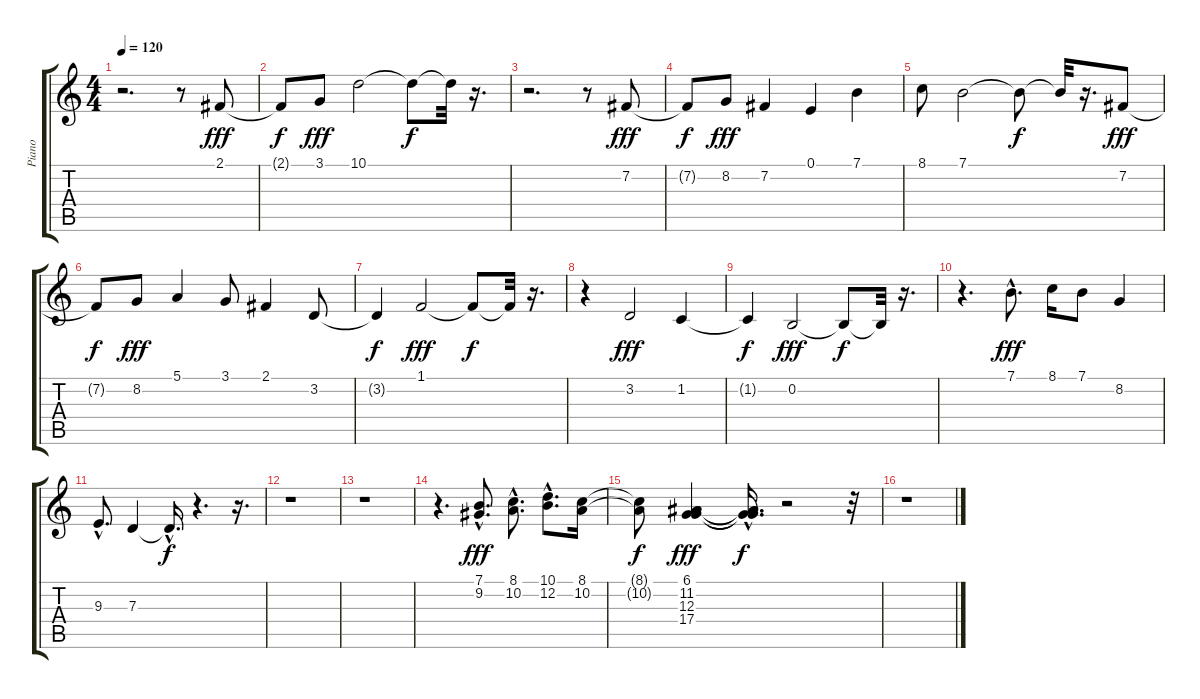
\track ("Piano" "Piano") {instrument acousticgrandpiano}
\staff {score tabs}
\tuning (E4 B3 G3 D3 A2 E2) {hide}
\ts (4 4)
\tempo 120
\clef g2
\ks c
r.2{d dy fff instrument acousticgrandpiano} r.8 2.1.8 |
2.1{t}.8{dy f} 3.1.8{dy fff} 10.1.2 10.1{t}.8{dy f} 10.1{t}.32 r.16{d} |
r.2{d} r.8 7.2.8{dy fff} |
7.2{t}.8{dy f} 8.2.8{dy fff} 7.2.4 0.1.4 7.1.4 |
8.1.8 7.1.2 7.1{t}.8{dy f} 7.1{t}.32 r.16{d} 7.2.8{dy fff} |
7.2{t}.8{dy f} 8.2.8{dy fff} 5.1.4 3.1.8 2.1.4 3.2.8 |
3.2{t}.4{dy f} 1.1.2{dy fff} 1.1{t}.8{dy f} 1.1{t}.32 r.16{d} |
r.4 3.2.2{dy fff} 1.2.4 |
1.2{t}.4{dy f} 0.2.2{dy fff} 0.2{t}.8{dy f} 0.2{t}.32 r.16{d} |
r.4{d} 7.1{hac}.8{d dy fff} 8.1.16 7.1.8 8.2.4 |
9.3{hac}.8{d} 7.3.4 7.3{hac t}.16{d dy f} r.4{d} r.16{d} |
r.1 |
r.1 |
r.4{d} (7.1{hac} 9.2{hac}).8{d dy fff} (8.1{hac} 10.2{hac}).8{d} (10.1{hac} 12.2{hac}).8{d} (8.1 10.2).16 |
(8.1{t} 10.2{t}).8{dy f} (6.1 11.2 12.3 17.4).4{dy fff} (6.1{hac t} 11.2{hac t} 12.3{hac t} 17.4{hac t}).16{d dy f} r.2 r.32 |
r.1
